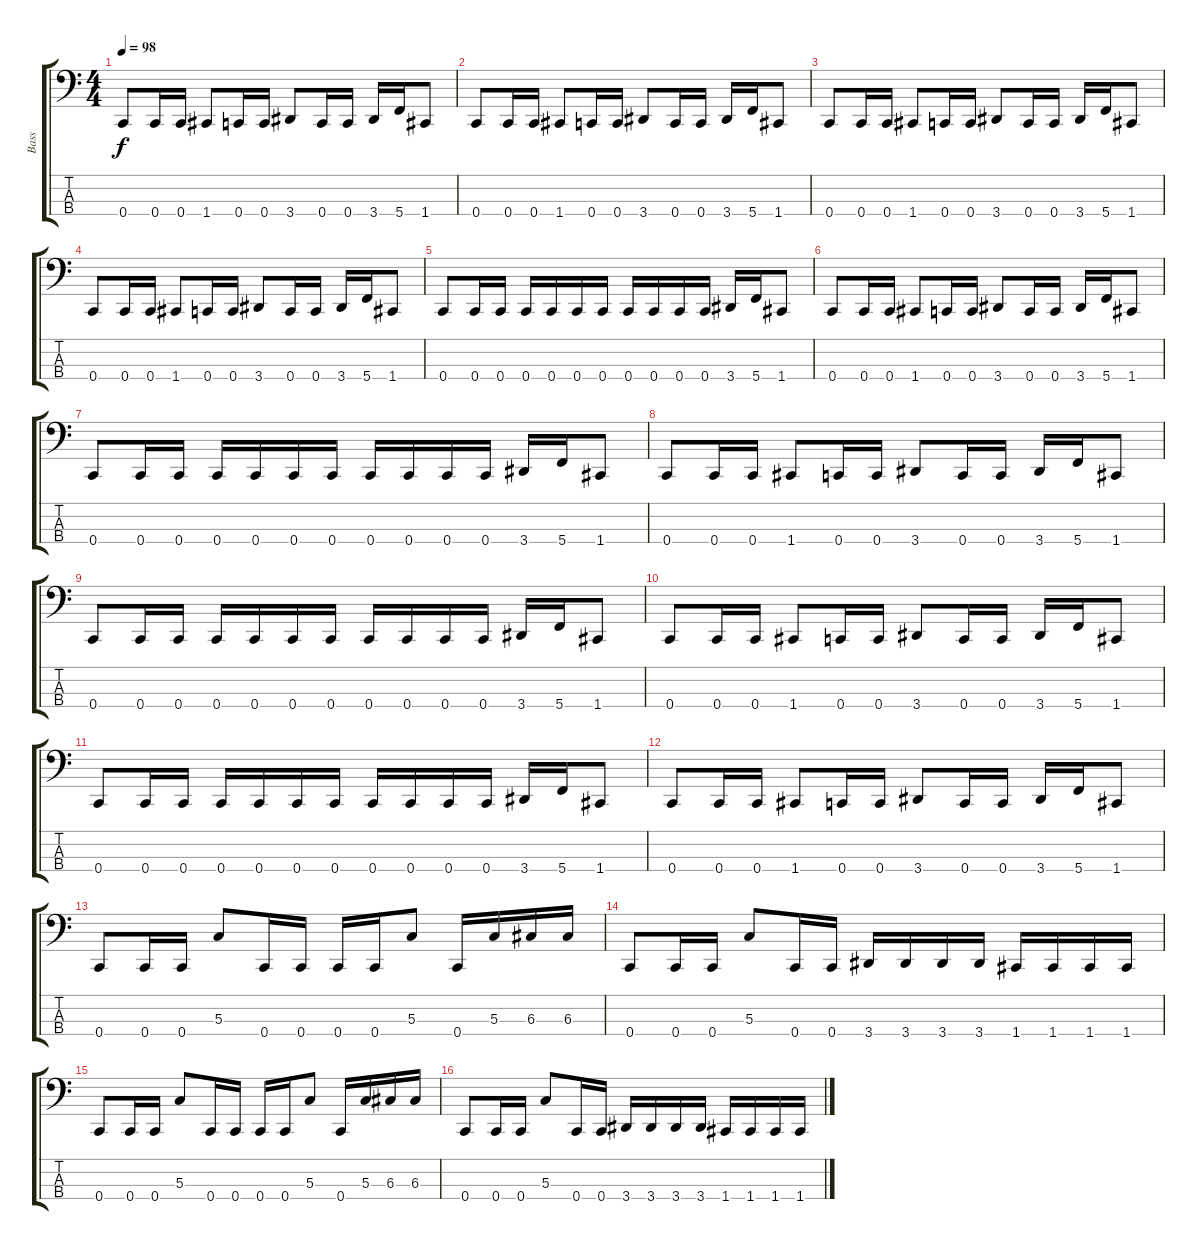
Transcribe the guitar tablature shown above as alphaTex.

\track ("Bass" "Bass") {instrument electricbasspick}
\staff {score tabs}
\tuning (F2 C2 G1 C1) {hide}
\ts (4 4)
\tempo 98
\clef f4
\ks c
0.4.8{dy f} 0.4.16 0.4.16 1.4.8 0.4.16 0.4.16 3.4.8 0.4.16 0.4.16 3.4.16 5.4.16 1.4.8 |
0.4.8 0.4.16 0.4.16 1.4.8 0.4.16 0.4.16 3.4.8 0.4.16 0.4.16 3.4.16 5.4.16 1.4.8 |
0.4.8 0.4.16 0.4.16 1.4.8 0.4.16 0.4.16 3.4.8 0.4.16 0.4.16 3.4.16 5.4.16 1.4.8 |
0.4.8 0.4.16 0.4.16 1.4.8 0.4.16 0.4.16 3.4.8 0.4.16 0.4.16 3.4.16 5.4.16 1.4.8 |
0.4.8 0.4.16 0.4.16 0.4.16 0.4.16 0.4.16 0.4.16 0.4.16 0.4.16 0.4.16 0.4.16 3.4.16 5.4.16 1.4.8 |
0.4.8 0.4.16 0.4.16 1.4.8 0.4.16 0.4.16 3.4.8 0.4.16 0.4.16 3.4.16 5.4.16 1.4.8 |
0.4.8 0.4.16 0.4.16 0.4.16 0.4.16 0.4.16 0.4.16 0.4.16 0.4.16 0.4.16 0.4.16 3.4.16 5.4.16 1.4.8 |
0.4.8 0.4.16 0.4.16 1.4.8 0.4.16 0.4.16 3.4.8 0.4.16 0.4.16 3.4.16 5.4.16 1.4.8 |
0.4.8 0.4.16 0.4.16 0.4.16 0.4.16 0.4.16 0.4.16 0.4.16 0.4.16 0.4.16 0.4.16 3.4.16 5.4.16 1.4.8 |
0.4.8 0.4.16 0.4.16 1.4.8 0.4.16 0.4.16 3.4.8 0.4.16 0.4.16 3.4.16 5.4.16 1.4.8 |
0.4.8 0.4.16 0.4.16 0.4.16 0.4.16 0.4.16 0.4.16 0.4.16 0.4.16 0.4.16 0.4.16 3.4.16 5.4.16 1.4.8 |
0.4.8 0.4.16 0.4.16 1.4.8 0.4.16 0.4.16 3.4.8 0.4.16 0.4.16 3.4.16 5.4.16 1.4.8 |
0.4.8 0.4.16 0.4.16 5.3.8 0.4.16 0.4.16 0.4.16 0.4.16 5.3.8 0.4.16 5.3.16 6.3.16 6.3.16 |
0.4.8 0.4.16 0.4.16 5.3.8 0.4.16 0.4.16 3.4.16 3.4.16 3.4.16 3.4.16 1.4.16 1.4.16 1.4.16 1.4.16 |
0.4.8 0.4.16 0.4.16 5.3.8 0.4.16 0.4.16 0.4.16 0.4.16 5.3.8 0.4.16 5.3.16 6.3.16 6.3.16 |
0.4.8 0.4.16 0.4.16 5.3.8 0.4.16 0.4.16 3.4.16 3.4.16 3.4.16 3.4.16 1.4.16 1.4.16 1.4.16 1.4.16
